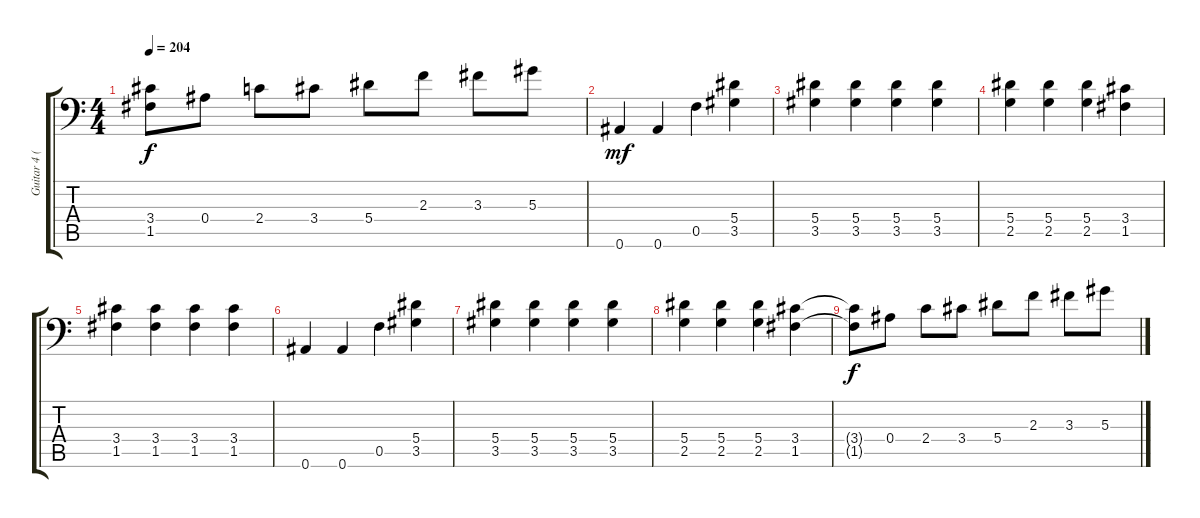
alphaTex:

\track ("Guitar 4 (Rhytm)" "Guitar 4 (") {instrument distortionguitar}
\staff {score tabs}
\tuning (C4 G3 Eb3 Bb2 F2 Bb1) {hide}
\ts (4 4)
\tempo 204
\clef f4
\ks c
(3.4{t} 1.5{t}).8{dy f} 0.4.8 2.4.8 3.4.8 5.4.8 2.3.8 3.3.8 5.3.8 |
0.6.4{dy mf} 0.6.4 0.5.4 (5.4 3.5).4 |
(5.4 3.5).4 (5.4 3.5).4 (5.4 3.5).4 (5.4 3.5).4 |
(5.4 2.5).4 (5.4 2.5).4 (5.4 2.5).4 (3.4 1.5).4 |
(3.4 1.5).4 (3.4 1.5).4 (3.4 1.5).4 (3.4 1.5).4 |
0.6.4 0.6.4 0.5.4 (5.4 3.5).4 |
(5.4 3.5).4 (5.4 3.5).4 (5.4 3.5).4 (5.4 3.5).4 |
(5.4 2.5).4 (5.4 2.5).4 (5.4 2.5).4 (3.4 1.5).4 |
(3.4{t} 1.5{t}).8{dy f} 0.4.8 2.4.8 3.4.8 5.4.8 2.3.8 3.3.8 5.3.8
